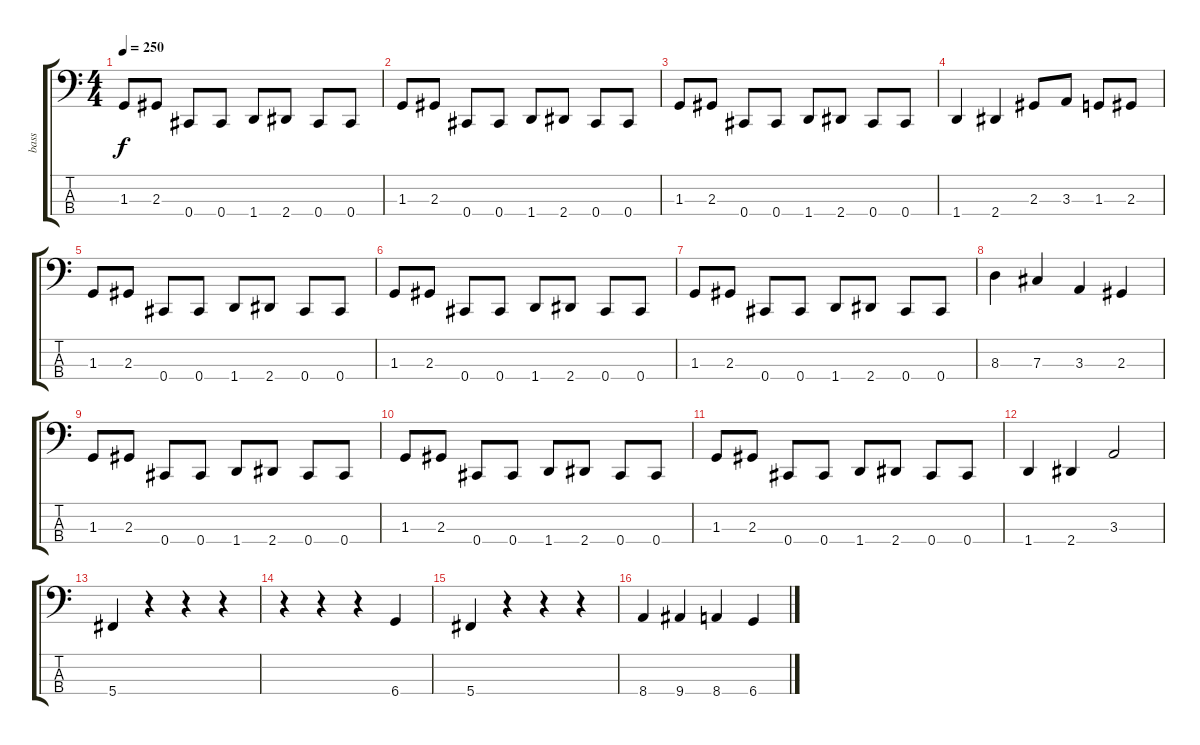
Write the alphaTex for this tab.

\track ("bass" "bass") {instrument electricbasspick}
\staff {score tabs}
\tuning (E2 B1 Gb1 Db1) {hide}
\ts (4 4)
\tempo 250
\clef f4
\ks c
1.3.8{dy f} 2.3.8 0.4.8 0.4.8 1.4.8 2.4.8 0.4.8 0.4.8 |
1.3.8 2.3.8 0.4.8 0.4.8 1.4.8 2.4.8 0.4.8 0.4.8 |
1.3.8 2.3.8 0.4.8 0.4.8 1.4.8 2.4.8 0.4.8 0.4.8 |
1.4.4 2.4.4 2.3.8 3.3.8 1.3.8 2.3.8 |
1.3.8 2.3.8 0.4.8 0.4.8 1.4.8 2.4.8 0.4.8 0.4.8 |
1.3.8 2.3.8 0.4.8 0.4.8 1.4.8 2.4.8 0.4.8 0.4.8 |
1.3.8 2.3.8 0.4.8 0.4.8 1.4.8 2.4.8 0.4.8 0.4.8 |
8.3.4 7.3.4 3.3.4 2.3.4 |
1.3.8 2.3.8 0.4.8 0.4.8 1.4.8 2.4.8 0.4.8 0.4.8 |
1.3.8 2.3.8 0.4.8 0.4.8 1.4.8 2.4.8 0.4.8 0.4.8 |
1.3.8 2.3.8 0.4.8 0.4.8 1.4.8 2.4.8 0.4.8 0.4.8 |
1.4.4 2.4.4 3.3.2 |
5.4.4 r.4 r.4 r.4 |
r.4 r.4 r.4 6.4.4 |
5.4.4 r.4 r.4 r.4 |
8.4.4 9.4.4 8.4.4 6.4.4
